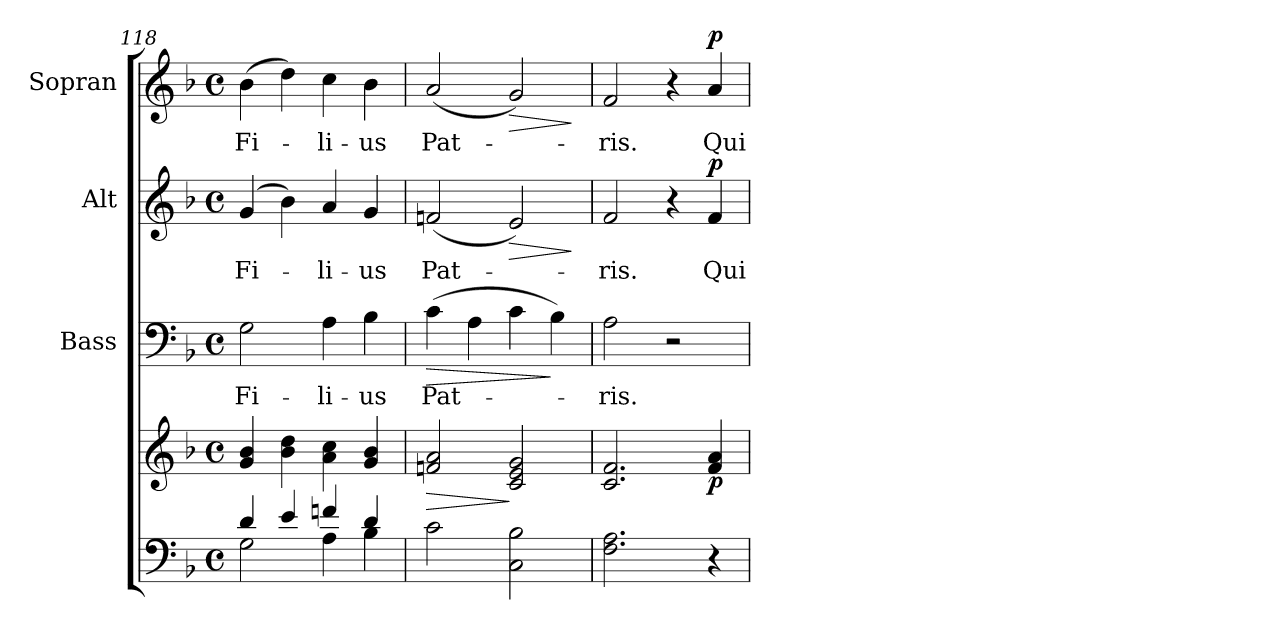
**kern	**kern	**dynam	**kern	**text	**dynam	**kern	**text	**dynam	**kern	**text	**dynam
*part4	*part4	*part4	*part3	*part3	*part3	*part2	*part2	*part2	*part1	*part1	*part1
*staff5	*staff4	*staff4/5	*staff3	*staff3	*staff3	*staff2	*staff2	*staff2	*staff1	*staff1	*staff1
*	*	*	*I"Bass	*	*	*I"Alt	*	*	*I"Sopran	*	*
*	*	*	*I'B.	*	*	*I'A	*	*	*I'S	*	*
*clefF4	*clefG2	*	*clefF4	*	*	*clefG2	*	*	*clefG2	*	*
*k[b-]	*k[b-]	*	*k[b-]	*	*	*k[b-]	*	*	*k[b-]	*	*
*F:	*F:	*	*F:	*	*	*F:	*	*	*F:	*	*
*M4/4	*M4/4	*	*M4/4	*	*	*M4/4	*	*	*M4/4	*	*
*met(c)	*met(c)	*	*met(c)	*	*	*met(c)	*	*	*met(c)	*	*
=118	=118	=118	=118	=118	=118	=118	=118	=118	=118	=118	=118
*^	*	*	*	*	*	*	*	*	*	*	*
!	!	!	!	!	!LO:LY:b	!	!	!LO:LY:b	!	!	!LO:LY:b	!
4d/	2G\	4g/ 4b-/	.	2G\	Fi-	.	(4g/	Fi-	.	(>4b-\	Fi-	.
4e/	.	4b-\ 4dd\	.	.	.	.	4b-\)	.	.	4dd\)	.	.
!	!	!	!	!	!LO:LY:b	!	!	!LO:LY:b	!	!	!LO:LY:b	!
4fn/	4A\	4a\ 4cc\	.	4A\	-li-	.	4a/	-li-	.	4cc\	-li-	.
!	!	!	!	!	!LO:LY:b	!	!	!LO:LY:b	!	!	!LO:LY:b	!
4d/	4B-\	4g/ 4b-/	.	4B-\	-us	.	4g/	-us	.	4b-\	-us	.
=119	=119	=119	=119	=119	=119	=119	=119	=119	=119	=119	=119	=119
!	!	!	!LO:HP:b	!	!LO:LY:b	!LO:HP:b	!	!LO:LY:b	!	!	!LO:LY:b	!
*v	*v	*	*	*	*	*	*	*	*	*	*	*
2c\	2fn/ 2a/	>	(>4c\	Pat-	>	(<2fn/	Pat-	.	(<2a/	Pat-	.
.	.	.	4A\	.	.	.	.	.	.	.	.
!	!	!	!	!	!	!	!	!LO:HP:b	!	!	!LO:HP:b
2C\ 2B-\	2c/ 2e/ 2g/	]	4c\	.	.	2e/)	.	>	2g/)	.	>
.	.	.	4B-\)	.	]	.	.	.	.	.	.
.	.	.	.	.	.	.	.	]	.	.	]
=120	=120	=120	=120	=120	=120	=120	=120	=120	=120	=120	=120
!	!	!	!	!LO:LY:b	!	!	!LO:LY:b	!	!	!LO:LY:b	!
2.F\ 2.A\	2.c/ 2.f/	.	2A\	-ris.	.	2f/	-ris.	.	2f/	-ris.	.
.	.	.	2r	.	.	4r	.	.	4r	.	.
!	!	!LO:DY:b	!	!	!	!	!LO:LY:b	!LO:DY:a	!	!LO:LY:b	!LO:DY:a
4r	4f/ 4a/	p	.	.	.	4f/	Qui	p	4a/	Qui	p
=	=	=	=	=	=	=	=	=	=	=	=
*-	*-	*-	*-	*-	*-	*-	*-	*-	*-	*-	*-
